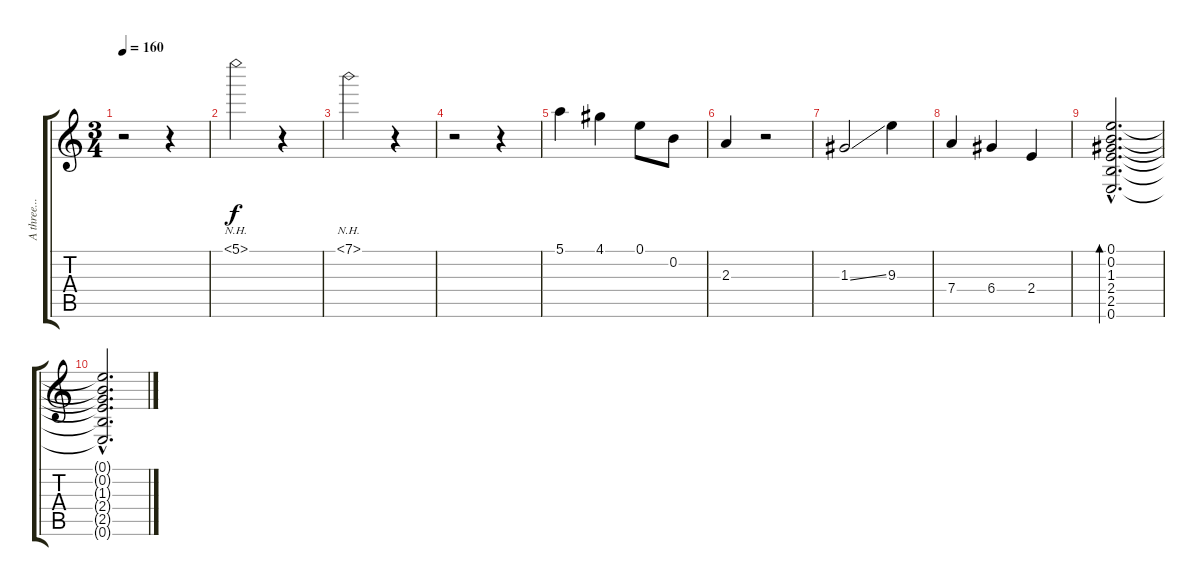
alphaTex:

\track ("A three..." "A three...") {instrument electricguitarjazz}
\staff {score tabs}
\tuning (E4 B3 G3 D3 A2 E2) {hide}
\ts (3 4)
\tempo 160
\clef g2
\ks c
r.2{dy f} r.4 |
5.1{nh}.2{volume 12} r.4 |
7.1{nh}.2 r.4 |
r.2 r.4 |
5.1.4{volume 10} 4.1.4 0.1.8 0.2.8 |
2.3.4 r.2 |
1.3{ss}.2 9.3.4 |
7.4.4 6.4.4 2.4.4 |
(0.1{hac} 0.2{hac} 1.3{hac} 2.4{hac} 2.5{hac} 0.6{hac}).2{d bd 240} |
(0.1{hac t} 0.2{hac t} 1.3{hac t} 2.4{hac t} 2.5{hac t} 0.6{hac t}).2{d}
